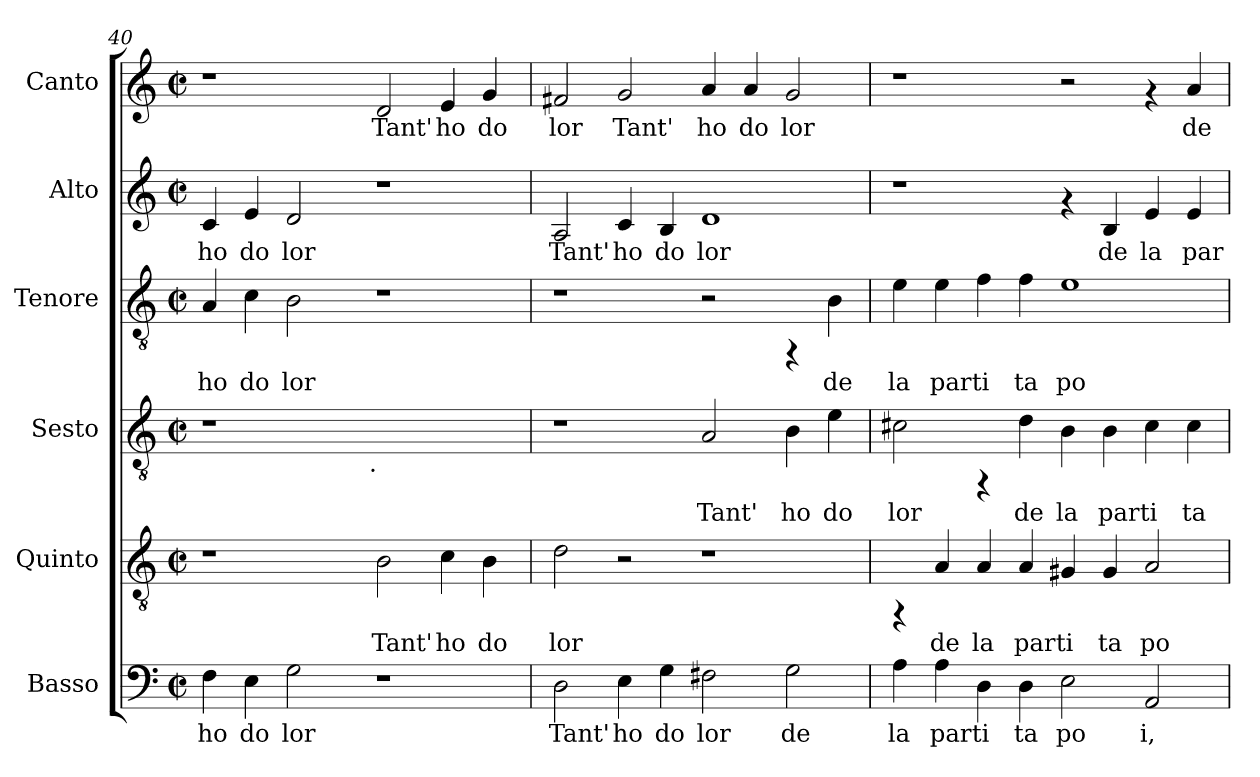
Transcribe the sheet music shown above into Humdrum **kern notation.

**kern	**text	**kern	**text	**kern	**text	**kern	**text	**kern	**text	**kern	**text
*part6	*part6	*part5	*part5	*part4	*part4	*part3	*part3	*part2	*part2	*part1	*part1
*staff6	*staff6	*staff5	*staff5	*staff4	*staff4	*staff3	*staff3	*staff2	*staff2	*staff1	*staff1
*I"Basso	*	*I"Quinto	*	*I"Sesto	*	*I"Tenore	*	*I"Alto	*	*I"Canto	*
*clefF4	*	*clefGv2	*	*clefGv2	*	*clefGv2	*	*clefG2	*	*clefG2	*
*k[]	*	*k[]	*	*k[]	*	*k[]	*	*k[]	*	*k[]	*
*C:	*	*C:	*	*C:	*	*C:	*	*C:	*	*C:	*
*M2/2	*	*M2/2	*	*M2/2	*	*M2/2	*	*M2/2	*	*M2/2	*
*met(c|)	*	*met(c|)	*	*met(c|)	*	*met(c|)	*	*met(c|)	*	*met(c|)	*
=40	=40	=40	=40	=40	=40	=40	=40	=40	=40	=40	=40
!	!LO:LY:b	!	!	!	!	!	!LO:LY:b:cj	!	!LO:LY:b:cj	!	!
*	*	*	*	*^	*	*	*	*	*	*	*
4F\	ho	1r	.	1r	2ryy	.	4A/	ho	4c/	ho	1r	.
!	!LO:LY:b	!	!	!	!	!	!	!LO:LY:b:cj	!	!LO:LY:b:cj	!	!
4E\	do	.	.	.	.	.	4c\	do	4e/	do	.	.
!	!LO:LY:b	!	!	!	!	!	!	!LO:LY:b:cj	!	!LO:LY:b:cj	!	!
2G\	lor	.	.	.	4ryy	.	2B\	lor	2d/	lor	.	.
.	.	.	.	.	8...ryy	.	.	.	.	.	.	.
!	!	!	!	!	!LO:TX:b:t=.	!	!	!	!	!	!	!
.	.	.	.	.	1ryy	.	.	.	.	.	.	.
!	!	!	!LO:LY:b:cj	!	!	!	!	!	!	!	!	!LO:LY:b
1r	.	2B\	Tant'	1ryy	.	.	1r	.	1r	.	2d/	Tant'
!	!	!	!LO:LY:b:cj	!	!	!	!	!	!	!	!	!LO:LY:b
.	.	4c\	ho	.	.	.	.	.	.	.	4e/	ho
!	!	!	!LO:LY:b:cj	!	!	!	!	!	!	!	!	!LO:LY:b
.	.	4B\	do	.	.	.	.	.	.	.	4g/	do
.	.	.	.	.	64ryy	.	.	.	.	.	.	.
=41	=41	=41	=41	=41	=41	=41	=41	=41	=41	=41	=41	=41
!	!LO:LY:b	!	!LO:LY:b:cj	!	!	!	!	!	!	!LO:LY:b:cj	!	!LO:LY:b
*	*	*	*	*v	*v	*	*	*	*	*	*	*
2D\	Tant'	2d\	lor	1r	.	1r	.	2A/	Tant'	2f#X/	lor
!	!LO:LY:b	!	!	!	!	!	!	!	!LO:LY:b:cj	!	!LO:LY:b
4E\	ho	2r	.	.	.	.	.	4c/	ho	2g/	Tant'
!	!LO:LY:b	!	!	!	!	!	!	!	!LO:LY:b:cj	!	!
4G\	do	.	.	.	.	.	.	4B/	do	.	.
!	!LO:LY:b	!	!	!	!LO:LY:b:cj	!	!	!	!LO:LY:b:cj	!	!LO:LY:b
2F#X\	lor	1r	.	2A/	Tant'	2r	.	1d	lor	4a/	ho
!	!	!	!	!	!	!	!	!	!	!	!LO:LY:b
.	.	.	.	.	.	.	.	.	.	4a/	do
!	!LO:LY:b	!	!	!	!LO:LY:b:cj	!	!	!	!	!	!LO:LY:b
2G\	de	.	.	4B\	ho	4rFF	.	.	.	2g/	lor
!	!	!	!	!	!LO:LY:b:cj	!	!LO:LY:b:cj	!	!	!	!
.	.	.	.	4e\	do	4B\	de	.	.	.	.
=42	=42	=42	=42	=42	=42	=42	=42	=42	=42	=42	=42
!	!LO:LY:b	!	!	!	!LO:LY:b:cj	!	!LO:LY:b:cj	!	!	!	!
4A\	la	4rFF	.	2c#X\	lor	4e\	la	1r	.	1r	.
!	!LO:LY:b	!	!LO:LY:b:cj	!	!	!	!LO:LY:b:cj	!	!	!	!
4A\	par	4A/	de	.	.	4e\	par	.	.	.	.
!	!LO:LY:b	!	!LO:LY:b:cj	!	!	!	!LO:LY:b:cj	!	!	!	!
4D\	ti	4A/	la	4rFF	.	4f\	ti	.	.	.	.
!	!LO:LY:b	!	!LO:LY:b:cj	!	!LO:LY:b:cj	!	!LO:LY:b:cj	!	!	!	!
4D\	ta	4A/	par	4d\	de	4f\	ta	.	.	.	.
!	!LO:LY:b	!	!LO:LY:b:cj	!	!LO:LY:b:cj	!	!LO:LY:b:cj	!	!	!	!
2E\	po	4G#X/	ti	4B\	la	1e	po	4rf	.	2r	.
!	!	!	!LO:LY:b:cj	!	!LO:LY:b:cj	!	!	!	!LO:LY:b:cj	!	!
.	.	4G#/	ta	4B\	par	.	.	4B/	de	.	.
!	!LO:LY:b	!	!LO:LY:b:cj	!	!LO:LY:b:cj	!	!	!	!LO:LY:b:cj	!	!
2AA/	i,	2A/	po	4c#\	ti	.	.	4e/	la	4rf	.
!	!	!	!	!	!LO:LY:b:cj	!	!	!	!LO:LY:b:cj	!	!LO:LY:b
.	.	.	.	4c#\	ta	.	.	4e/	par	4a/	de
=	=	=	=	=	=	=	=	=	=	=	=
*-	*-	*-	*-	*-	*-	*-	*-	*-	*-	*-	*-
